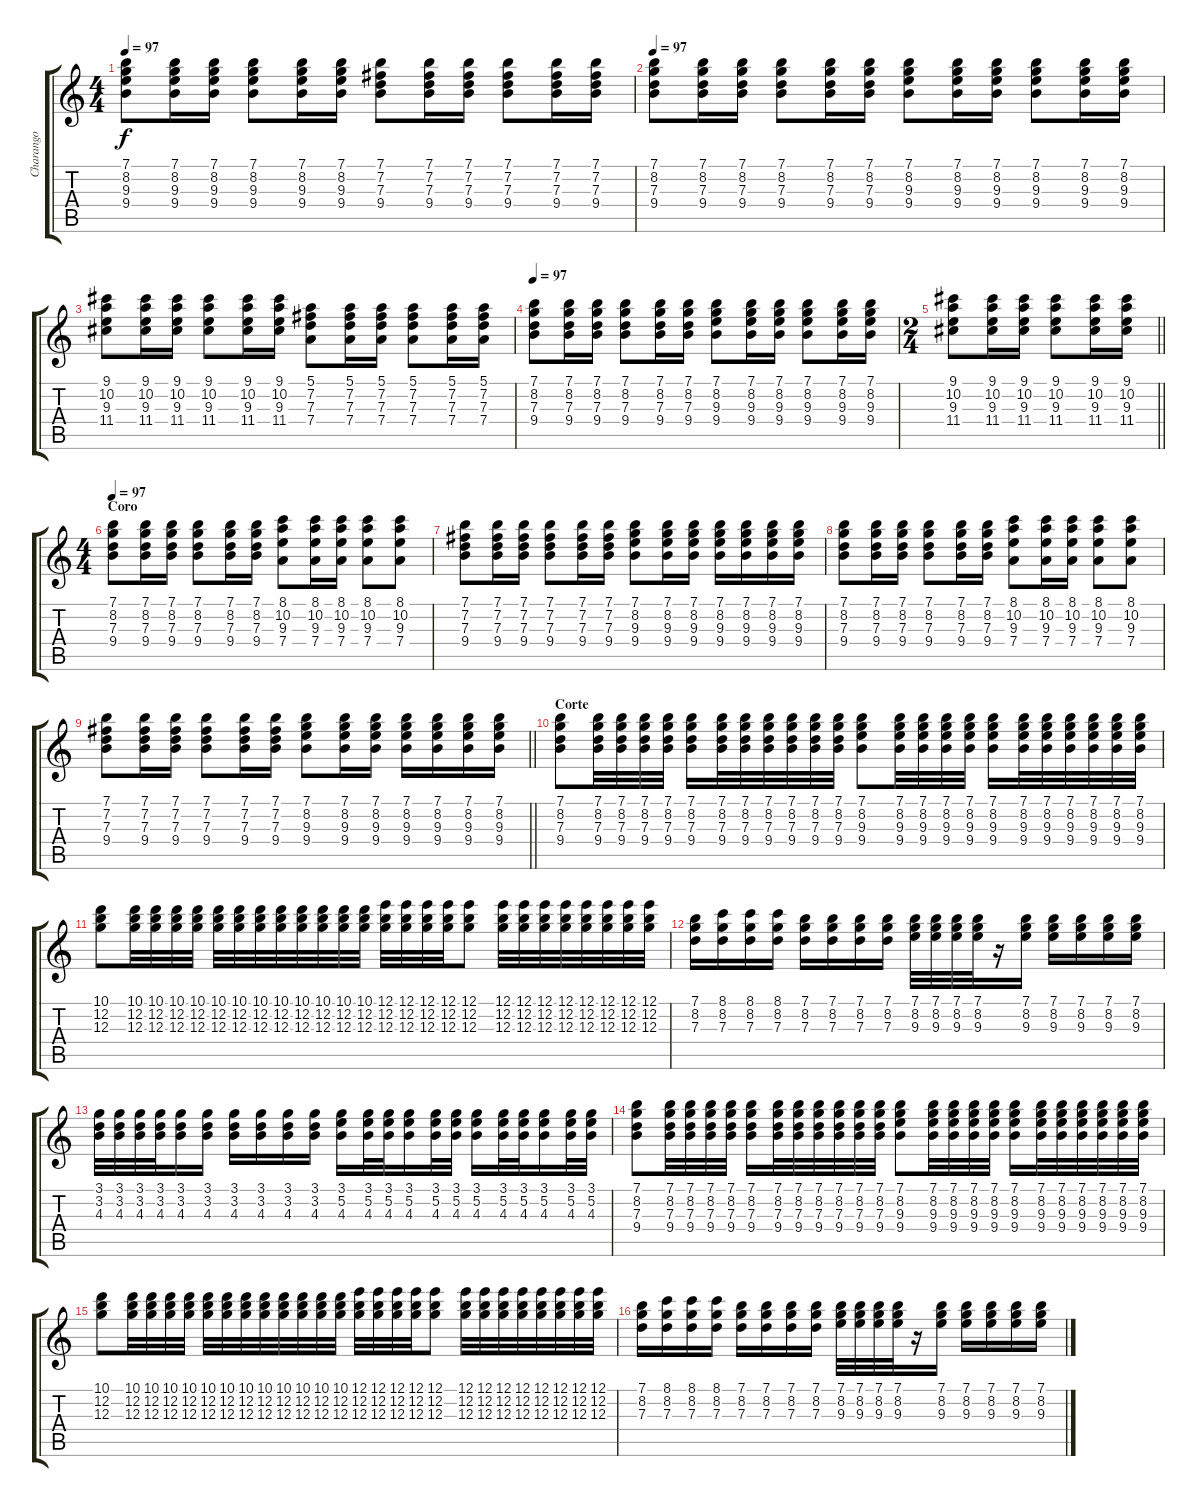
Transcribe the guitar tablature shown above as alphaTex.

\track ("Charango" "Charango") {instrument acousticguitarsteel}
\staff {score tabs}
\tuning (E4 B3 G3 D3 A2 E2) {hide}
\ts (4 4)
\tempo 97
\clef g2
\ks c
(7.1 8.2 9.3 9.4).8{dy f} (7.1 8.2 9.3 9.4).16 (7.1 8.2 9.3 9.4).16 (7.1 8.2 9.3 9.4).8 (7.1 8.2 9.3 9.4).16 (7.1 8.2 9.3 9.4).16 (7.1 7.2 7.3 9.4).8 (7.1 7.2 7.3 9.4).16 (7.1 7.2 7.3 9.4).16 (7.1 7.2 7.3 9.4).8 (7.1 7.2 7.3 9.4).16 (7.1 7.2 7.3 9.4).16 |
\tempo 97
(7.1 8.2 7.3 9.4).8 (7.1 8.2 7.3 9.4).16 (7.1 8.2 7.3 9.4).16 (7.1 8.2 7.3 9.4).8 (7.1 8.2 7.3 9.4).16 (7.1 8.2 7.3 9.4).16 (7.1 8.2 9.3 9.4).8 (7.1 8.2 9.3 9.4).16 (7.1 8.2 9.3 9.4).16 (7.1 8.2 9.3 9.4).8 (7.1 8.2 9.3 9.4).16 (7.1 8.2 9.3 9.4).16 |
(9.1 10.2 9.3 11.4).8 (9.1 10.2 9.3 11.4).16 (9.1 10.2 9.3 11.4).16 (9.1 10.2 9.3 11.4).8 (9.1 10.2 9.3 11.4).16 (9.1 10.2 9.3 11.4).16 (5.1 7.2 7.3 7.4).8 (5.1 7.2 7.3 7.4).16 (5.1 7.2 7.3 7.4).16 (5.1 7.2 7.3 7.4).8 (5.1 7.2 7.3 7.4).16 (5.1 7.2 7.3 7.4).16 |
\tempo 97
(7.1 8.2 7.3 9.4).8 (7.1 8.2 7.3 9.4).16 (7.1 8.2 7.3 9.4).16 (7.1 8.2 7.3 9.4).8 (7.1 8.2 7.3 9.4).16 (7.1 8.2 7.3 9.4).16 (7.1 8.2 9.3 9.4).8 (7.1 8.2 9.3 9.4).16 (7.1 8.2 9.3 9.4).16 (7.1 8.2 9.3 9.4).8 (7.1 8.2 9.3 9.4).16 (7.1 8.2 9.3 9.4).16 |
\ts (2 4)
\barLineRight lightlight
(9.1 10.2 9.3 11.4).8 (9.1 10.2 9.3 11.4).16 (9.1 10.2 9.3 11.4).16 (9.1 10.2 9.3 11.4).8 (9.1 10.2 9.3 11.4).16 (9.1 10.2 9.3 11.4).16 |
\ts (4 4)
\section ("" "Coro")
\tempo 97
(7.1 8.2 7.3 9.4).8 (7.1 8.2 7.3 9.4).16 (7.1 8.2 7.3 9.4).16 (7.1 8.2 7.3 9.4).8 (7.1 8.2 7.3 9.4).16 (7.1 8.2 7.3 9.4).16 (8.1 10.2 9.3 7.4).8 (8.1 10.2 9.3 7.4).16 (8.1 10.2 9.3 7.4).16 (8.1 10.2 9.3 7.4).8 (8.1 10.2 9.3 7.4).8 |
(7.1 7.2 7.3 9.4).8 (7.1 7.2 7.3 9.4).16 (7.1 7.2 7.3 9.4).16 (7.1 7.2 7.3 9.4).8 (7.1 7.2 7.3 9.4).16 (7.1 7.2 7.3 9.4).16 (7.1 8.2 9.3 9.4).8 (7.1 8.2 9.3 9.4).16 (7.1 8.2 9.3 9.4).16 (7.1 8.2 9.3 9.4).16 (7.1 8.2 9.3 9.4).16 (7.1 8.2 9.3 9.4).16 (7.1 8.2 9.3 9.4).16 |
(7.1 8.2 7.3 9.4).8 (7.1 8.2 7.3 9.4).16 (7.1 8.2 7.3 9.4).16 (7.1 8.2 7.3 9.4).8 (7.1 8.2 7.3 9.4).16 (7.1 8.2 7.3 9.4).16 (8.1 10.2 9.3 7.4).8 (8.1 10.2 9.3 7.4).16 (8.1 10.2 9.3 7.4).16 (8.1 10.2 9.3 7.4).8 (8.1 10.2 9.3 7.4).8 |
\barLineRight lightlight
(7.1 7.2 7.3 9.4).8 (7.1 7.2 7.3 9.4).16 (7.1 7.2 7.3 9.4).16 (7.1 7.2 7.3 9.4).8 (7.1 7.2 7.3 9.4).16 (7.1 7.2 7.3 9.4).16 (7.1 8.2 9.3 9.4).8 (7.1 8.2 9.3 9.4).16 (7.1 8.2 9.3 9.4).16 (7.1 8.2 9.3 9.4).16 (7.1 8.2 9.3 9.4).16 (7.1 8.2 9.3 9.4).16 (7.1 8.2 9.3 9.4).16 |
\section ("" "Corte")
(7.1 8.2 7.3 9.4).8 (7.1 8.2 7.3 9.4).32 (7.1 8.2 7.3 9.4).32 (7.1 8.2 7.3 9.4).32 (7.1 8.2 7.3 9.4).32 (7.1 8.2 7.3 9.4).16 (7.1 8.2 7.3 9.4).32 (7.1 8.2 7.3 9.4).32 (7.1 8.2 7.3 9.4).32 (7.1 8.2 7.3 9.4).32 (7.1 8.2 7.3 9.4).32 (7.1 8.2 7.3 9.4).32 (7.1 8.2 9.3 9.4).8 (7.1 8.2 9.3 9.4).32 (7.1 8.2 9.3 9.4).32 (7.1 8.2 9.3 9.4).32 (7.1 8.2 9.3 9.4).32 (7.1 8.2 9.3 9.4).16 (7.1 8.2 9.3 9.4).32 (7.1 8.2 9.3 9.4).32 (7.1 8.2 9.3 9.4).32 (7.1 8.2 9.3 9.4).32 (7.1 8.2 9.3 9.4).32 (7.1 8.2 9.3 9.4).32 |
(10.1 12.2 12.3).8 (10.1 12.2 12.3).32 (10.1 12.2 12.3).32 (10.1 12.2 12.3).32 (10.1 12.2 12.3).32 (10.1 12.2 12.3).32 (10.1 12.2 12.3).32 (10.1 12.2 12.3).32 (10.1 12.2 12.3).32 (10.1 12.2 12.3).32 (10.1 12.2 12.3).32 (10.1 12.2 12.3).32 (10.1 12.2 12.3).32 (12.1 12.2 12.3).32 (12.1 12.2 12.3).32 (12.1 12.2 12.3).32 (12.1 12.2 12.3).32 (12.1 12.2 12.3).8 (12.1 12.2 12.3).32 (12.1 12.2 12.3).32 (12.1 12.2 12.3).32 (12.1 12.2 12.3).32 (12.1 12.2 12.3).32 (12.1 12.2 12.3).32 (12.1 12.2 12.3).32 (12.1 12.2 12.3).32 |
(7.1 8.2 7.3).16 (8.1 8.2 7.3).16 (8.1 8.2 7.3).16 (8.1 8.2 7.3).16 (7.1 8.2 7.3).16 (7.1 8.2 7.3).16 (7.1 8.2 7.3).16 (7.1 8.2 7.3).16 (7.1 8.2 9.3).32 (7.1 8.2 9.3).32 (7.1 8.2 9.3).32 (7.1 8.2 9.3).32 r.16 (7.1 8.2 9.3).16 (7.1 8.2 9.3).16 (7.1 8.2 9.3).16 (7.1 8.2 9.3).16 (7.1 8.2 9.3).16 |
(3.1 3.2 4.3).32 (3.1 3.2 4.3).32 (3.1 3.2 4.3).32 (3.1 3.2 4.3).32 (3.1 3.2 4.3).16 (3.1 3.2 4.3).16 (3.1 3.2 4.3).16 (3.1 3.2 4.3).16 (3.1 3.2 4.3).16 (3.1 3.2 4.3).16 (3.1 5.2 4.3).16 (3.1 5.2 4.3).32 (3.1 5.2 4.3).32 (3.1 5.2 4.3).16 (3.1 5.2 4.3).32 (3.1 5.2 4.3).32 (3.1 5.2 4.3).16 (3.1 5.2 4.3).32 (3.1 5.2 4.3).32 (3.1 5.2 4.3).16 (3.1 5.2 4.3).32 (3.1 5.2 4.3).32 |
(7.1 8.2 7.3 9.4).8 (7.1 8.2 7.3 9.4).32 (7.1 8.2 7.3 9.4).32 (7.1 8.2 7.3 9.4).32 (7.1 8.2 7.3 9.4).32 (7.1 8.2 7.3 9.4).16 (7.1 8.2 7.3 9.4).32 (7.1 8.2 7.3 9.4).32 (7.1 8.2 7.3 9.4).32 (7.1 8.2 7.3 9.4).32 (7.1 8.2 7.3 9.4).32 (7.1 8.2 7.3 9.4).32 (7.1 8.2 9.3 9.4).8 (7.1 8.2 9.3 9.4).32 (7.1 8.2 9.3 9.4).32 (7.1 8.2 9.3 9.4).32 (7.1 8.2 9.3 9.4).32 (7.1 8.2 9.3 9.4).16 (7.1 8.2 9.3 9.4).32 (7.1 8.2 9.3 9.4).32 (7.1 8.2 9.3 9.4).32 (7.1 8.2 9.3 9.4).32 (7.1 8.2 9.3 9.4).32 (7.1 8.2 9.3 9.4).32 |
(10.1 12.2 12.3).8 (10.1 12.2 12.3).32 (10.1 12.2 12.3).32 (10.1 12.2 12.3).32 (10.1 12.2 12.3).32 (10.1 12.2 12.3).32 (10.1 12.2 12.3).32 (10.1 12.2 12.3).32 (10.1 12.2 12.3).32 (10.1 12.2 12.3).32 (10.1 12.2 12.3).32 (10.1 12.2 12.3).32 (10.1 12.2 12.3).32 (12.1 12.2 12.3).32 (12.1 12.2 12.3).32 (12.1 12.2 12.3).32 (12.1 12.2 12.3).32 (12.1 12.2 12.3).8 (12.1 12.2 12.3).32 (12.1 12.2 12.3).32 (12.1 12.2 12.3).32 (12.1 12.2 12.3).32 (12.1 12.2 12.3).32 (12.1 12.2 12.3).32 (12.1 12.2 12.3).32 (12.1 12.2 12.3).32 |
(7.1 8.2 7.3).16 (8.1 8.2 7.3).16 (8.1 8.2 7.3).16 (8.1 8.2 7.3).16 (7.1 8.2 7.3).16 (7.1 8.2 7.3).16 (7.1 8.2 7.3).16 (7.1 8.2 7.3).16 (7.1 8.2 9.3).32 (7.1 8.2 9.3).32 (7.1 8.2 9.3).32 (7.1 8.2 9.3).32 r.16 (7.1 8.2 9.3).16 (7.1 8.2 9.3).16 (7.1 8.2 9.3).16 (7.1 8.2 9.3).16 (7.1 8.2 9.3).16
